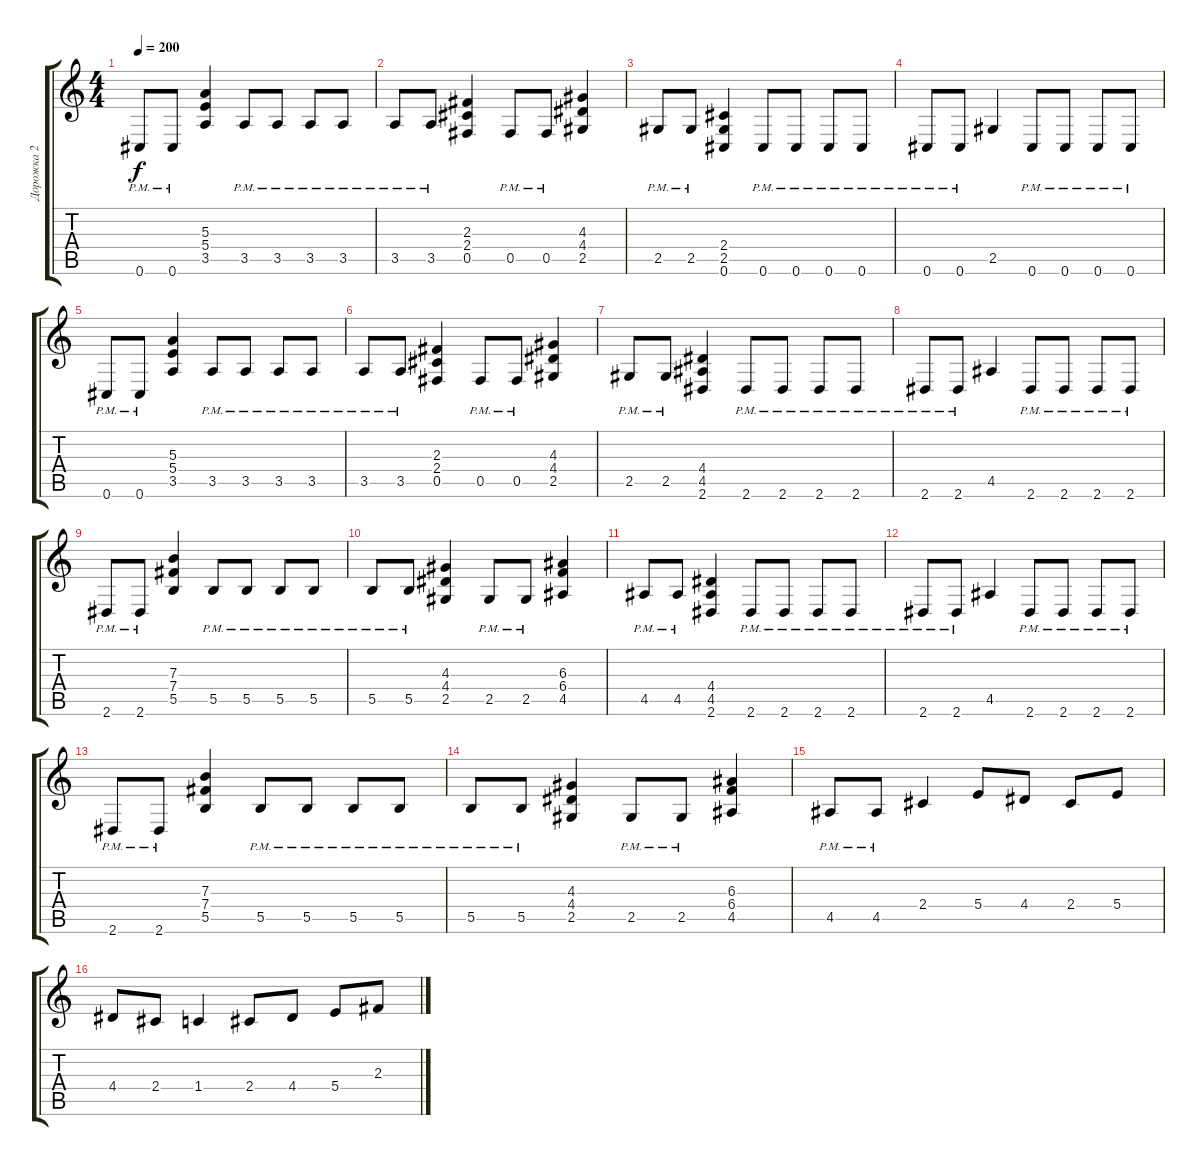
\track ("Дорожка 2" "Дорожка 2") {instrument overdrivenguitar}
\staff {score tabs}
\tuning (Db4 Ab3 E3 B2 Gb2 Db2) {hide}
\ts (4 4)
\tempo 200
\clef g2
\ks c
0.6{pm}.8{dy f} 0.6{pm}.8 (5.3 5.4 3.5).4 3.5{pm}.8 3.5{pm}.8 3.5{pm}.8 3.5{pm}.8 |
3.5{pm}.8 3.5{pm}.8 (2.3 2.4 0.5).4 0.5{pm}.8 0.5{pm}.8 (4.3 4.4 2.5).4 |
2.5{pm}.8 2.5{pm}.8 (2.4 2.5 0.6).4 0.6{pm}.8 0.6{pm}.8 0.6{pm}.8 0.6{pm}.8 |
0.6{pm}.8 0.6{pm}.8 2.5.4 0.6{pm}.8 0.6{pm}.8 0.6{pm}.8 0.6{pm}.8 |
0.6{pm}.8 0.6{pm}.8 (5.3 5.4 3.5).4 3.5{pm}.8 3.5{pm}.8 3.5{pm}.8 3.5{pm}.8 |
3.5{pm}.8 3.5{pm}.8 (2.3 2.4 0.5).4 0.5{pm}.8 0.5{pm}.8 (4.3 4.4 2.5).4 |
2.5{pm}.8 2.5{pm}.8 (4.4 4.5 2.6).4 2.6{pm}.8 2.6{pm}.8 2.6{pm}.8 2.6{pm}.8 |
2.6{pm}.8 2.6{pm}.8 4.5.4 2.6{pm}.8 2.6{pm}.8 2.6{pm}.8 2.6{pm}.8 |
2.6{pm}.8 2.6{pm}.8 (7.3 7.4 5.5).4 5.5{pm}.8 5.5{pm}.8 5.5{pm}.8 5.5{pm}.8 |
5.5{pm}.8 5.5{pm}.8 (4.3 4.4 2.5).4 2.5{pm}.8 2.5{pm}.8 (6.3 6.4 4.5).4 |
4.5{pm}.8 4.5{pm}.8 (4.4 4.5 2.6).4 2.6{pm}.8 2.6{pm}.8 2.6{pm}.8 2.6{pm}.8 |
2.6{pm}.8 2.6{pm}.8 4.5.4 2.6{pm}.8 2.6{pm}.8 2.6{pm}.8 2.6{pm}.8 |
2.6{pm}.8 2.6{pm}.8 (7.3 7.4 5.5).4 5.5{pm}.8 5.5{pm}.8 5.5{pm}.8 5.5{pm}.8 |
5.5{pm}.8 5.5{pm}.8 (4.3 4.4 2.5).4 2.5{pm}.8 2.5{pm}.8 (6.3 6.4 4.5).4 |
4.5{pm}.8 4.5{pm}.8 2.4.4 5.4.8 4.4.8 2.4.8 5.4.8 |
4.4.8 2.4.8 1.4.4 2.4.8 4.4.8 5.4.8 2.3.8
